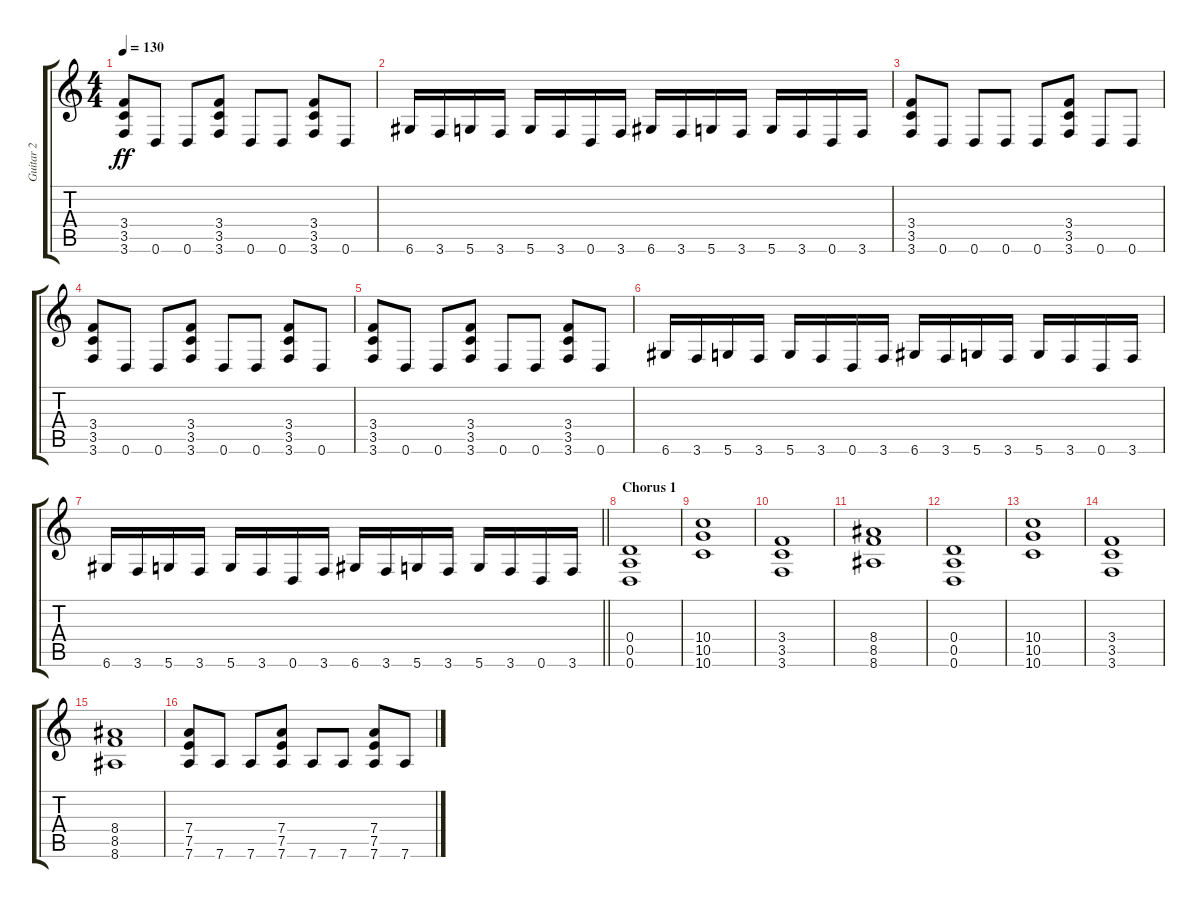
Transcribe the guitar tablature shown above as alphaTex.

\track ("Guitar 2" "Guitar 2") {instrument overdrivenguitar}
\staff {score tabs}
\tuning (E4 B3 G3 D3 A2 D2) {hide}
\ts (4 4)
\tempo 130
\clef g2
\ks c
(3.4 3.5 3.6).8{dy ff} 0.6.8 0.6.8 (3.4 3.5 3.6).8 0.6.8 0.6.8 (3.4 3.5 3.6).8 0.6.8 |
6.6.16 3.6.16 5.6.16 3.6.16 5.6.16 3.6.16 0.6.16 3.6.16 6.6.16 3.6.16 5.6.16 3.6.16 5.6.16 3.6.16 0.6.16 3.6.16 |
(3.4 3.5 3.6).8 0.6.8 0.6.8 0.6.8 0.6.8 (3.4 3.5 3.6).8 0.6.8 0.6.8 |
(3.4 3.5 3.6).8 0.6.8 0.6.8 (3.4 3.5 3.6).8 0.6.8 0.6.8 (3.4 3.5 3.6).8 0.6.8 |
(3.4 3.5 3.6).8 0.6.8 0.6.8 (3.4 3.5 3.6).8 0.6.8 0.6.8 (3.4 3.5 3.6).8 0.6.8 |
6.6.16 3.6.16 5.6.16 3.6.16 5.6.16 3.6.16 0.6.16 3.6.16 6.6.16 3.6.16 5.6.16 3.6.16 5.6.16 3.6.16 0.6.16 3.6.16 |
\barLineRight lightlight
6.6.16 3.6.16 5.6.16 3.6.16 5.6.16 3.6.16 0.6.16 3.6.16 6.6.16 3.6.16 5.6.16 3.6.16 5.6.16 3.6.16 0.6.16 3.6.16 |
\section ("" "Chorus 1")
(0.4 0.5 0.6).1 |
(10.4 10.5 10.6).1 |
(3.4 3.5 3.6).1 |
(8.4 8.5 8.6).1 |
(0.4 0.5 0.6).1 |
(10.4 10.5 10.6).1 |
(3.4 3.5 3.6).1 |
(8.4 8.5 8.6).1 |
(7.4 7.5 7.6).8 7.6.8 7.6.8 (7.4 7.5 7.6).8 7.6.8 7.6.8 (7.4 7.5 7.6).8 7.6.8
